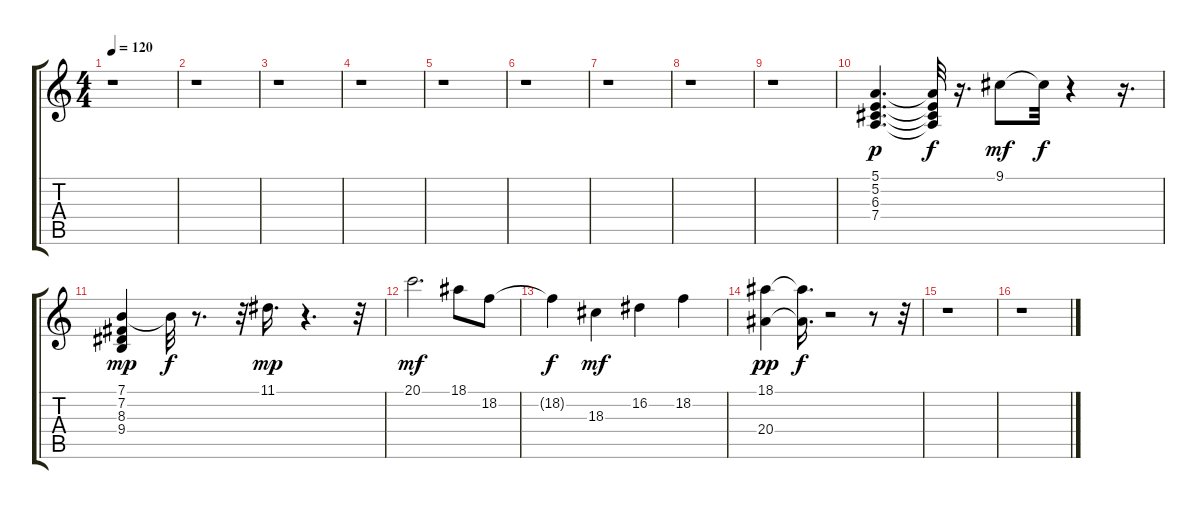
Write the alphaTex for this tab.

\track "" {instrument stringensemble2}
\staff {score tabs}
\tuning (E4 B3 G3 D3 A2 E2) {hide}
\ts (4 4)
\tempo 120
\clef g2
\ks c
r.1{dy f} |
r.1 |
r.1 |
r.1 |
r.1 |
r.1 |
r.1 |
r.1 |
r.1 |
(5.1 5.2 6.3 7.4).4{d dy p} (5.1{t} 5.2{t} 6.3{t} 7.4{t}).32{dy f} r.16{d} 9.1.8{dy mf} 9.1{t}.32{dy f} r.4 r.16{d} |
(7.1 7.2 8.3 9.4).4{dy mp} 7.1{t}.32{dy f} r.8{d} r.32 11.1.16{d dy mp} r.4{d} r.32 |
20.1.2{d dy mf} 18.1.8 18.2.8 |
18.2{t}.4{dy f} 18.3.4{dy mf} 16.2.4 18.2.4 |
(18.1 20.4).4{dy pp} (18.1{t} 20.4{t}).16{d dy f} r.2 r.8 r.32 |
r.1 |
r.1
